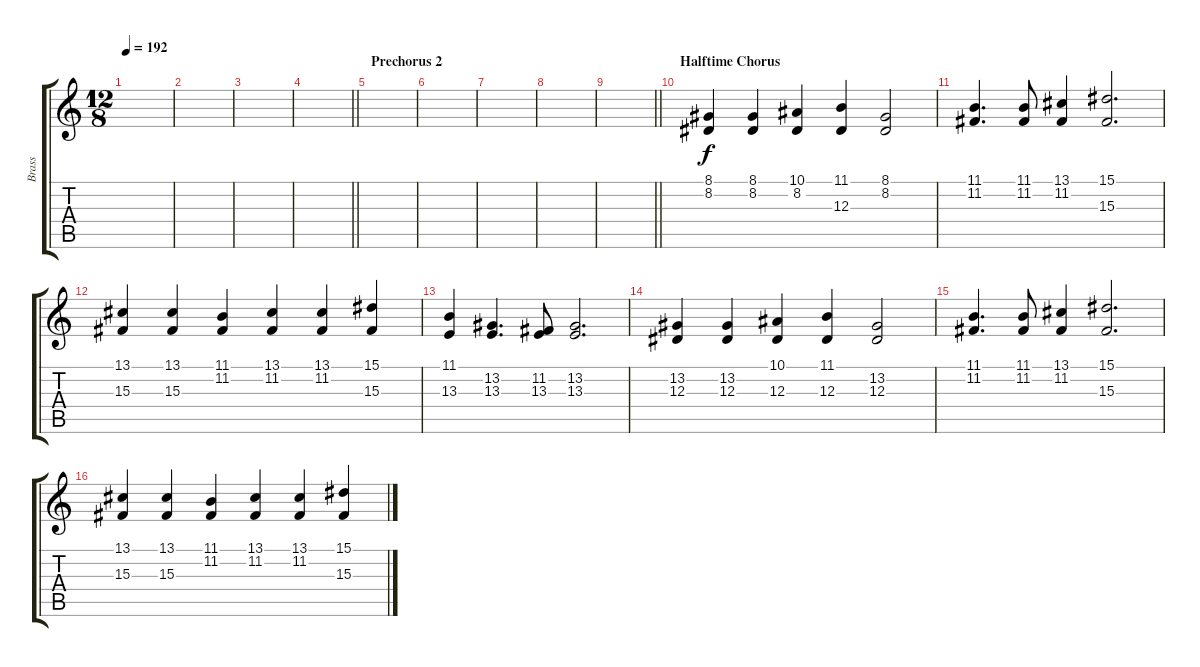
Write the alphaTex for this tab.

\track ("Brass" "Brass") {instrument brasssection}
\staff {score tabs}
\tuning (C4 G3 Eb3 Bb2 F2 C2) {hide}
\ts (12 8)
\tempo 192
\clef g2
\ks c
|
|
|
\barLineRight lightlight
|
\section ("" "Prechorus 2")
|
|
|
|
\barLineRight lightlight
|
\section ("" "Halftime Chorus")
(8.1 8.2).4 (8.1 8.2).4 (10.1 8.2).4 (11.1 12.3).4 (8.1 8.2).2 |
(11.1 11.2).4{d} (11.1 11.2).8 (13.1 11.2).4 (15.1 15.3).2{d} |
(13.1 15.3).4 (13.1 15.3).4 (11.1 11.2).4 (13.1 11.2).4 (13.1 11.2).4 (15.1 15.3).4 |
(11.1 13.3).4 (13.2 13.3).4{d} (11.2 13.3).8 (13.2 13.3).2{d} |
(13.2 12.3).4 (13.2 12.3).4 (10.1 12.3).4 (11.1 12.3).4 (13.2 12.3).2 |
(11.1 11.2).4{d} (11.1 11.2).8 (13.1 11.2).4 (15.1 15.3).2{d} |
(13.1 15.3).4 (13.1 15.3).4 (11.1 11.2).4 (13.1 11.2).4 (13.1 11.2).4 (15.1 15.3).4
